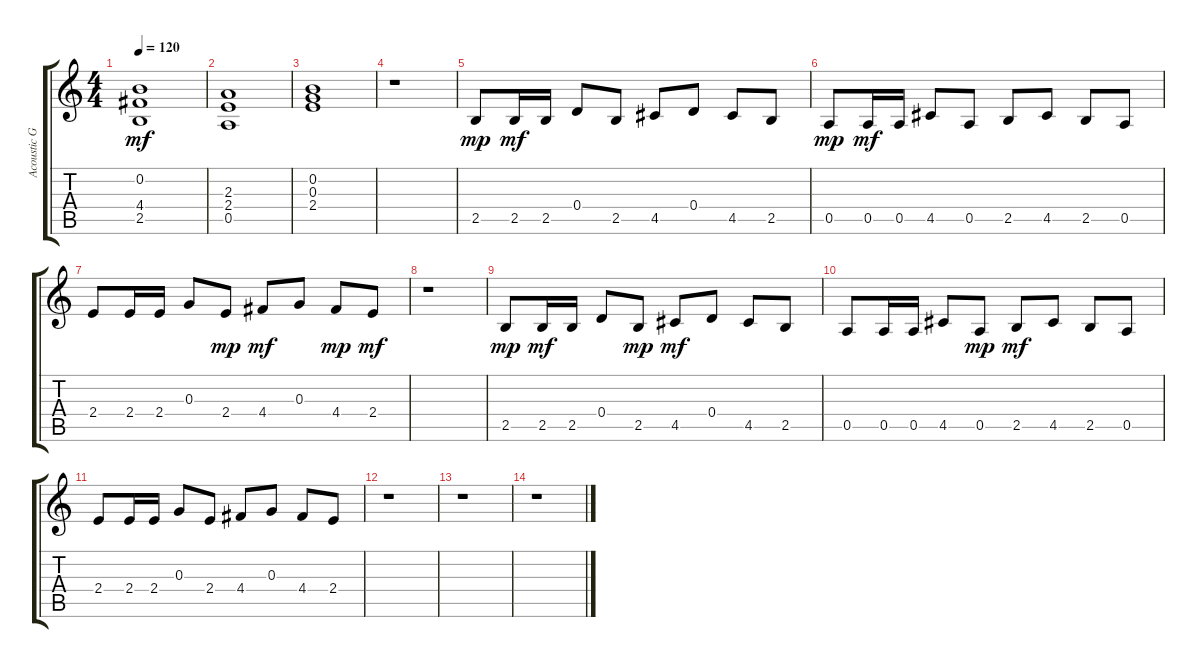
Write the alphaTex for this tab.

\track ("Acoustic Guitar" "Acoustic G") {instrument acousticguitarnylon}
\staff {score tabs}
\tuning (E4 B3 G3 D3 A2 E2) {hide}
\ts (4 4)
\tempo 120
\clef g2
\ks c
(0.2 4.4 2.5).1{dy mf} |
(2.3 2.4 0.5).1 |
(0.2 0.3 2.4).1 |
r.1 |
2.5.8{dy mp} 2.5.16{dy mf} 2.5.16 0.4.8 2.5.8 4.5.8 0.4.8 4.5.8 2.5.8 |
0.5.8{dy mp} 0.5.16{dy mf} 0.5.16 4.5.8 0.5.8 2.5.8 4.5.8 2.5.8 0.5.8 |
2.4.8 2.4.16 2.4.16 0.3.8 2.4.8{dy mp} 4.4.8{dy mf} 0.3.8 4.4.8{dy mp} 2.4.8{dy mf} |
r.1 |
2.5.8{dy mp} 2.5.16{dy mf} 2.5.16 0.4.8 2.5.8{dy mp} 4.5.8{dy mf} 0.4.8 4.5.8 2.5.8 |
0.5.8 0.5.16 0.5.16 4.5.8 0.5.8{dy mp} 2.5.8{dy mf} 4.5.8 2.5.8 0.5.8 |
2.4.8 2.4.16 2.4.16 0.3.8 2.4.8 4.4.8 0.3.8 4.4.8 2.4.8 |
r.1 |
r.1 |
r.1
